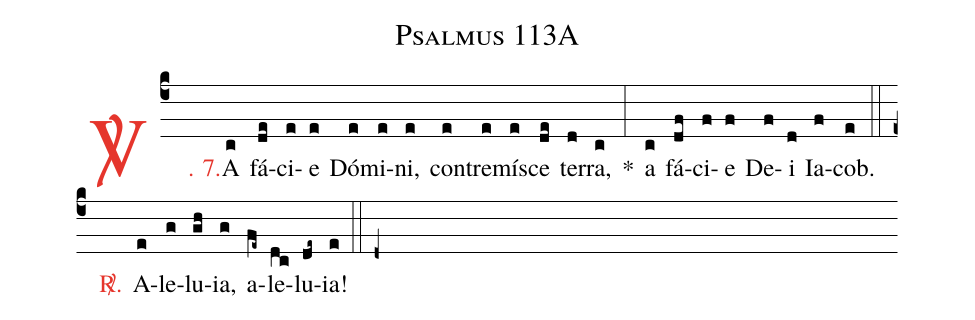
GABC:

name: Psalmus 113A;
%%
(c4)

<c><sp>V/</sp>. 7.</c>() A(c) fá(de)ci(e)e(e) Dó(e)mi(e)ni,(e) con(e)tre(e)mí(e)sce(de) ter(d)ra,(c) *(:) a(c) fá(df)ci(f)e(f) De(f)i(d) Ia(f)cob.(e)

(::)

<nlba><c><sp>R/</sp>.</c>() A</nlba>(e)le(g)lu(gh)ia,(g) a(fe~)le(dc)lu(de~)ia!(e)

(::)

(d+)
